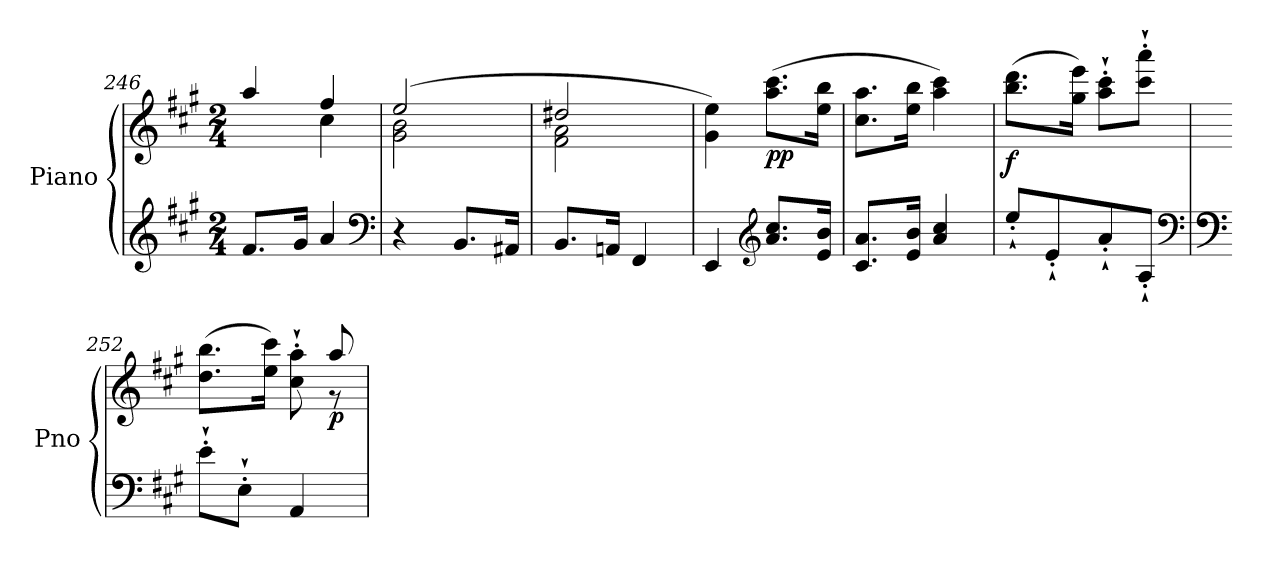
**kern	**kern	**dynam
*part1	*part1	*part1
*staff2	*staff1	*staff1/2
*I"Piano	*	*
*I'Pno	*	*
*clefG2	*clefG2	*
*k[f#c#g#]	*k[f#c#g#]	*
*A:	*A:	*
*M2/4	*M2/4	*
=246	=246	=246
*	*^	*
8.f#/L	4aa/	4ryy	.
16g#/Jk	.	.	.
4a/	4ff#/	4cc#\	.
*clefF4	*	*	*
=247	=247	=247	=247
4r	(2ee/	2g#\ 2b\	.
8.BB/L	.	.	.
16AA#X/Jk	.	.	.
=248	=248	=248	=248
8.BB/L	2dd#X/	2f#\ 2a\	.
16AAn/Jk	.	.	.
4FF#/	.	.	.
*	*v	*v	*
=249	=249	=249
4EE/	4g#\ 4ee\)	.
*clefG2	*	*
!	!	!LO:DY:b
8.a/ 8.cc#/L	(8.aa\ 8.ccc#\L	pp
16e/ 16b/Jk	16ee\ 16bb\Jk	.
=250	=250	=250
8.c#/ 8.a/L	8.cc#\ 8.aa\L	.
16e/ 16b/Jk	16ee\ 16bb\Jk	.
4a/ 4cc#/	4aa\ 4ccc#\)	.
!!LO:PB:g=z
=251	=251	=251
!	!	!LO:DY:b
8ee`'/L	(8.bb\ 8.ddd\L	f
8e`'/	.	.
.	16gg#\ 16eee\Jk)	.
8a`'/	8aa\`' 8ccc#\`'L	.
8A`'/J	8ccc#\`' 8aaa\`'J	.
*clefF4	*	*
!!LO:PB:g=z
=252	=252	=252
*clefF4	*	*
*	*^	*
8e`'\L	(8.dd\ 8.bb\L	4.ryy	.
8E`'\J	.	.	.
.	16ee\ 16ccc#\Jk)	.	.
4AA/	8cc#\`' 8aa\`'	.	.
!	!	!	!LO:DY:b
.	8aa/	8r	p
*	*v	*v	*
=	=	=
*-	*-	*-
